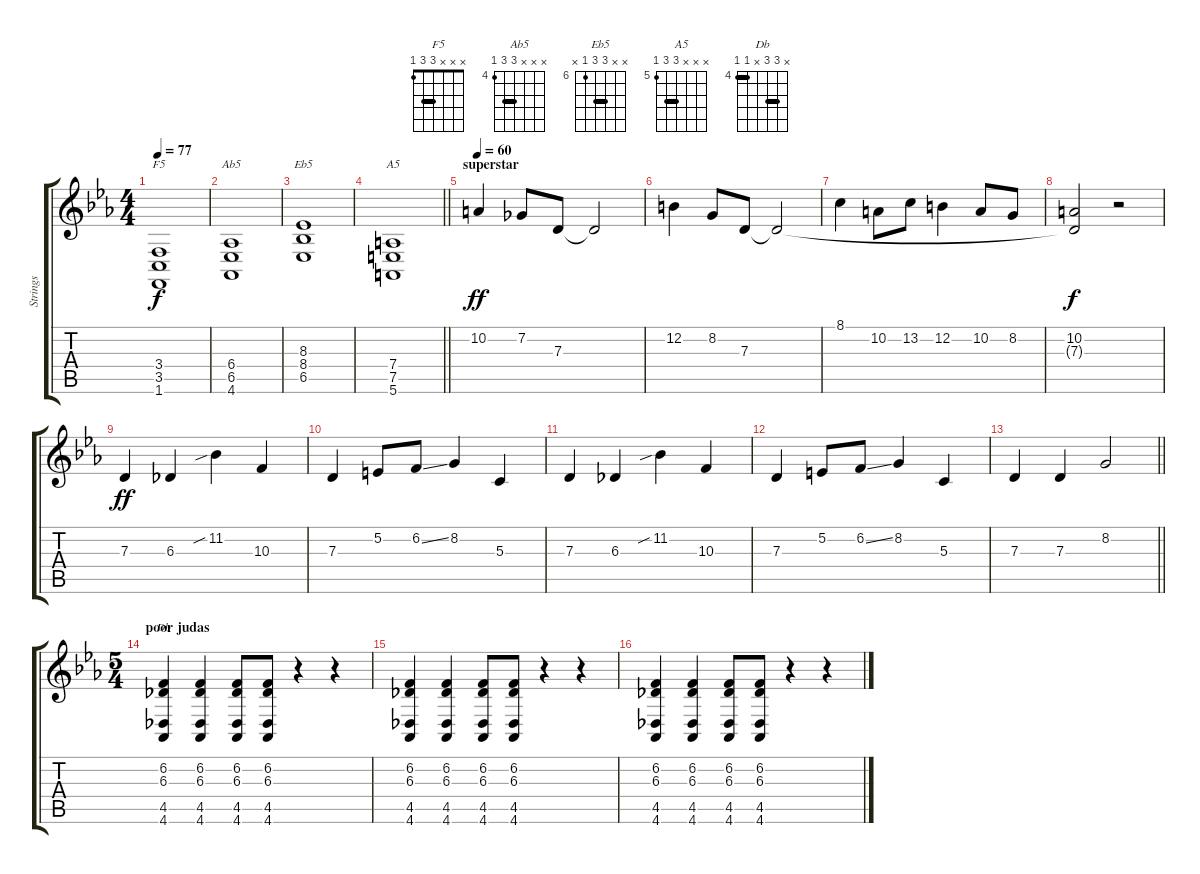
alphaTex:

\track ("Strings" "Strings") {instrument stringensemble1}
\staff {score tabs}
\tuning (E4 B3 G3 D3 A2 E2) {hide}
\chord ("F5" x x x 3 3 1) {barre 3}
\chord ("Ab5" x x x 6 6 4) {firstfret 4 barre 6}
\chord ("Eb5" x x 8 8 6 x) {firstfret 6 barre 8}
\chord ("A5" x x x 7 7 5) {firstfret 5 barre 7}
\chord ("Db" x 6 6 x 4 4) {firstfret 4 barre (4 6)}
\ts (4 4)
\tempo 77
\clef g2
\ks eb
(3.4 3.5 1.6).1{ch "F5" dy f} |
(6.4 6.5 4.6).1{ch "Ab5"} |
(8.3 8.4 6.5).1{ch "Eb5"} |
\barLineRight lightlight
(7.4 7.5 5.6).1{ch "A5"} |
\section ("" "superstar")
\tempo 60
10.2.4{dy ff} 7.2.8 7.3.8 7.3{t}.2 |
12.2.4 8.2.8 7.3.8 7.3{t}.2 |
8.1.4 10.2.8 13.2.8 12.2.4 10.2.8 8.2.8 |
(10.2 7.3{t}).2{dy f} r.2 |
7.3.4{dy ff} 6.3.4 11.2{sib}.4 10.3.4 |
7.3.4 5.2.8 6.2{ss}.8 8.2.4 5.3.4 |
7.3.4 6.3.4 11.2{sib}.4 10.3.4 |
7.3.4 5.2.8 6.2{ss}.8 8.2.4 5.3.4 |
\barLineRight lightlight
7.3.4 7.3.4 8.2.2 |
\ts (5 4)
\section ("" "poor judas")
(6.2 6.3 4.5 4.6).4{ch "Db"} (6.2 6.3 4.5 4.6).4 (6.2 6.3 4.5 4.6).8 (6.2 6.3 4.5 4.6).8 r.4 r.4 |
(6.2 6.3 4.5 4.6).4 (6.2 6.3 4.5 4.6).4 (6.2 6.3 4.5 4.6).8 (6.2 6.3 4.5 4.6).8 r.4 r.4 |
(6.2 6.3 4.5 4.6).4 (6.2 6.3 4.5 4.6).4 (6.2 6.3 4.5 4.6).8 (6.2 6.3 4.5 4.6).8 r.4 r.4
